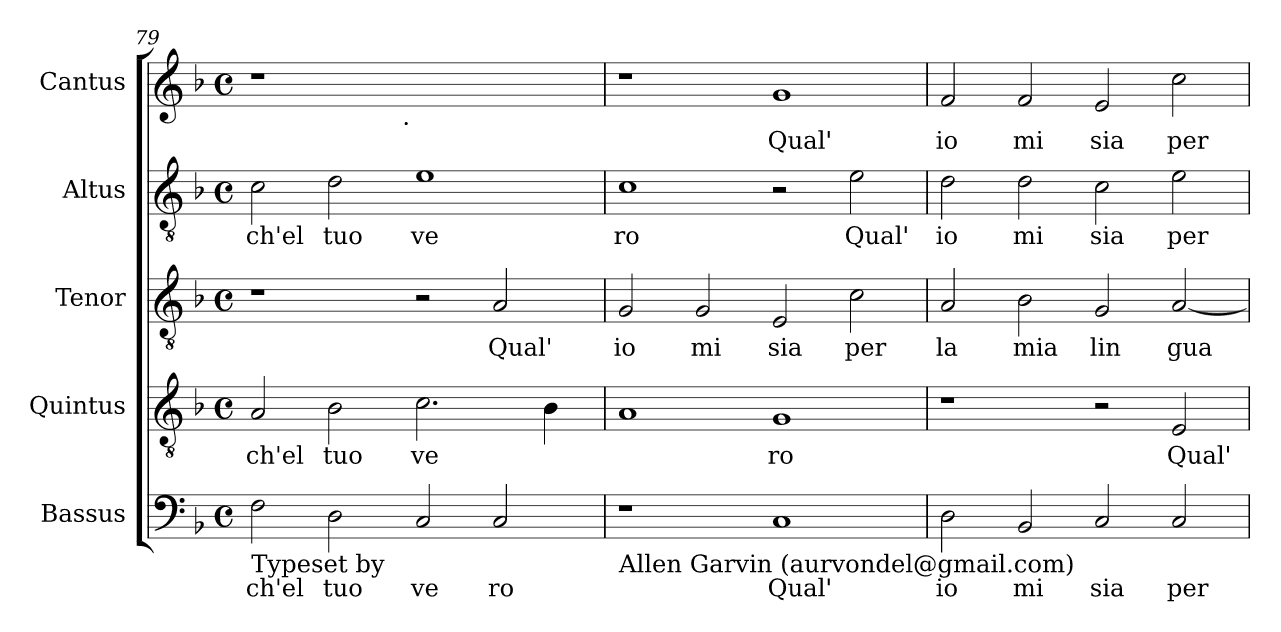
**kern	**text	**kern	**text	**kern	**text	**kern	**text	**kern	**text
*part5	*part5	*part4	*part4	*part3	*part3	*part2	*part2	*part1	*part1
*staff5	*staff5	*staff4	*staff4	*staff3	*staff3	*staff2	*staff2	*staff1	*staff1
*I"Bassus	*	*I"Quintus	*	*I"Tenor	*	*I"Altus	*	*I"Cantus	*
*clefF4	*	*clefGv2	*	*clefGv2	*	*clefGv2	*	*clefG2	*
*k[b-]	*	*k[b-]	*	*k[b-]	*	*k[b-]	*	*k[b-]	*
*F:	*	*F:	*	*F:	*	*F:	*	*F:	*
*M4/4	*	*M4/4	*	*M4/4	*	*M4/4	*	*M4/4	*
*met(c)	*	*met(c)	*	*met(c)	*	*met(c)	*	*met(c)	*
=79	=79	=79	=79	=79	=79	=79	=79	=79	=79
!LO:TX:b:t=Typeset by	!	!	!	!	!	!	!	!	!
!	!LO:LY:b:cj	!	!LO:LY:b:cj	!	!	!	!LO:LY:b:cj	!	!
*	*	*	*	*	*	*	*	*^	*
2F\	ch'el	2A/	ch'el	1r	.	2c\	ch'el	1r	2ryy	.
!	!LO:LY:b:cj	!	!LO:LY:b:cj	!	!	!	!LO:LY:b:cj	!	!	!
2D\	tuo	2B-\	tuo	.	.	2d\	tuo	.	4...ryy	.
!	!	!	!	!	!	!	!	!	!LO:TX:b:t=.	!
.	.	.	.	.	.	.	.	.	1ryy	.
!	!LO:LY:b:cj	!	!LO:LY:b:cj	!	!	!	!LO:LY:b:cj	!	!	!
2C/	ve	2.c\	ve	2r	.	1e	ve	1ryy	.	.
!	!LO:LY:b:cj	!	!	!	!LO:LY:b:cj	!	!	!	!	!
2C/	ro	.	.	2A/	Qual'	.	.	.	.	.
!	!	!	!LO:LY:b:cj	!	!	!	!	!	!	!
.	.	4B-\	.	.	.	.	.	.	.	.
.	.	.	.	.	.	.	.	.	32ryy	.
=80	=80	=80	=80	=80	=80	=80	=80	=80	=80	=80
!LO:TX:b:t=Allen Garvin (aurvondel@gmail.com)	!	!	!	!	!	!	!	!	!	!
!	!	!	!LO:LY:b:cj	!	!LO:LY:b:cj	!	!LO:LY:b:cj	!	!	!
*	*	*	*	*	*	*	*	*v	*v	*
1r	.	1A	.	2G/	io	1c	ro	1r	.
!	!	!	!	!	!LO:LY:b:cj	!	!	!	!
.	.	.	.	2G/	mi	.	.	.	.
!	!LO:LY:b:cj	!	!LO:LY:b:cj	!	!LO:LY:b:cj	!	!	!	!LO:LY:b:cj
1C	Qual'	1G	ro	2E/	sia	2r	.	1g	Qual'
!	!	!	!	!	!LO:LY:b:cj	!	!LO:LY:b:cj	!	!
.	.	.	.	2c\	per	2e\	Qual'	.	.
=81	=81	=81	=81	=81	=81	=81	=81	=81	=81
!	!LO:LY:b:cj	!	!	!	!LO:LY:b:cj	!	!LO:LY:b:cj	!	!LO:LY:b:cj
2D\	io	1r	.	2A/	la	2d\	io	2f/	io
!	!LO:LY:b:cj	!	!	!	!LO:LY:b:cj	!	!LO:LY:b:cj	!	!LO:LY:b:cj
2BB-/	mi	.	.	2B-\	mia	2d\	mi	2f/	mi
!	!LO:LY:b:cj	!	!	!	!LO:LY:b:cj	!	!LO:LY:b:cj	!	!LO:LY:b:cj
2C/	sia	2r	.	2G/	lin	2c\	sia	2e/	sia
!	!LO:LY:b:cj	!	!LO:LY:b:cj	!	!LO:LY:b:cj	!	!LO:LY:b:cj	!	!LO:LY:b:cj
2C/	per	2E/	Qual'	[<2A/	gua	2e\	per	2cc\	per
=	=	=	=	=	=	=	=	=	=
*-	*-	*-	*-	*-	*-	*-	*-	*-	*-
